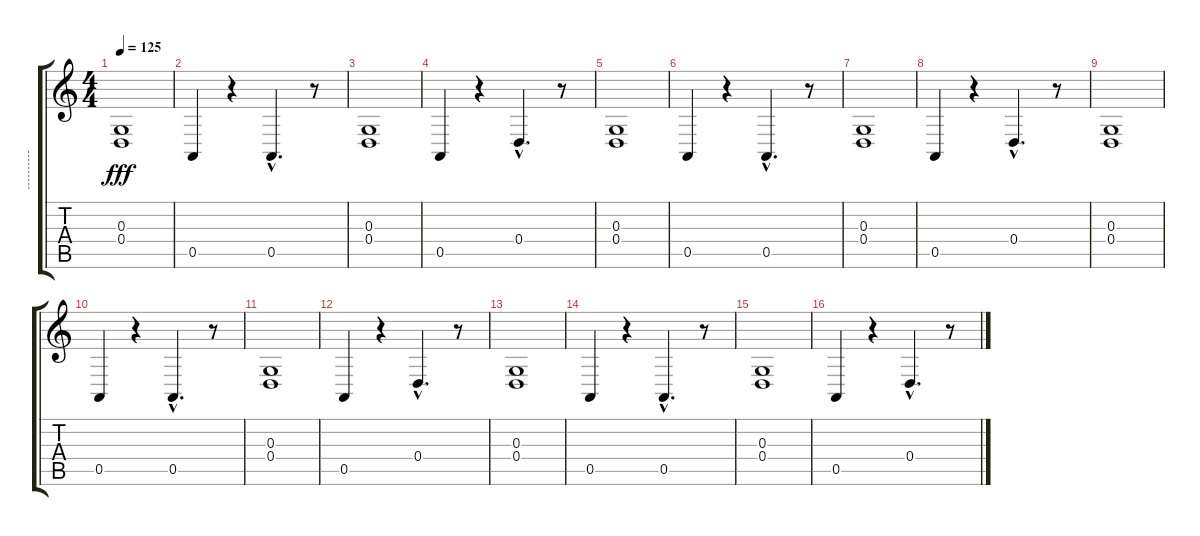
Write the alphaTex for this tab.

\track ("---------------------" "----------") {instrument seashore}
\staff {score tabs}
\tuning (E4 B3 G3 D3 A2 E2) {hide}
\ts (4 4)
\tempo 125
\clef g2
\ks c
(0.3 0.4).1{dy fff} |
0.5.4 r.4 0.5{hac}.4{d} r.8 |
(0.3 0.4).1 |
0.5.4 r.4 0.4{hac}.4{d} r.8 |
(0.3 0.4).1 |
0.5.4 r.4 0.5{hac}.4{d} r.8 |
(0.3 0.4).1 |
0.5.4 r.4 0.4{hac}.4{d} r.8 |
(0.3 0.4).1 |
0.5.4 r.4 0.5{hac}.4{d} r.8 |
(0.3 0.4).1 |
0.5.4 r.4 0.4{hac}.4{d} r.8 |
(0.3 0.4).1 |
0.5.4 r.4 0.5{hac}.4{d} r.8 |
(0.3 0.4).1 |
0.5.4 r.4 0.4{hac}.4{d} r.8
